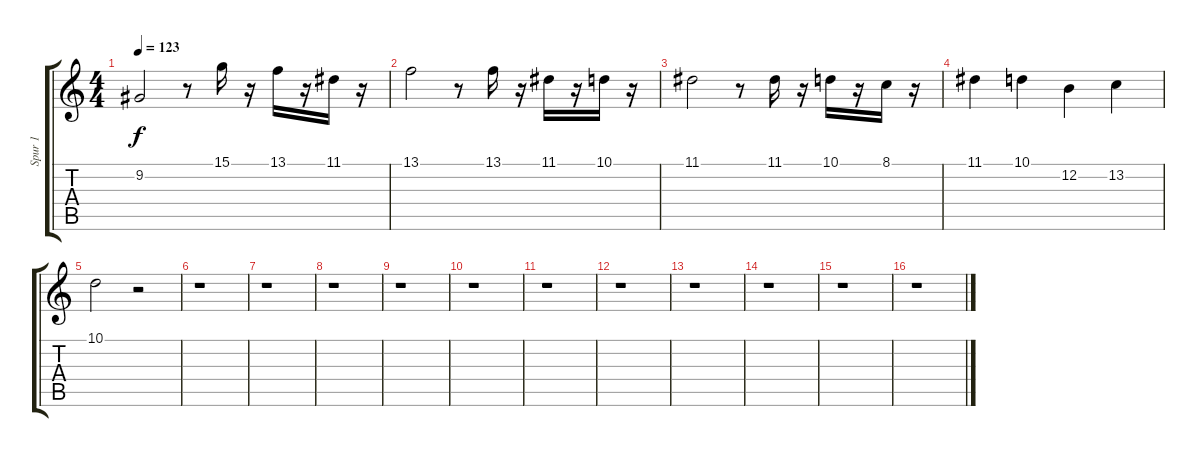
\track ("Spur 1" "Spur 1") {instrument brasssection}
\staff {score tabs}
\tuning (E4 B3 G3 D3 A2 E2) {hide}
\ts (4 4)
\tempo 123
\clef g2
\ks c
9.2.2{dy f} r.8 15.1.16 r.16 13.1.16 r.16 11.1.16 r.16 |
13.1.2 r.8 13.1.16 r.16 11.1.16 r.16 10.1.16 r.16 |
11.1.2 r.8 11.1.16 r.16 10.1.16 r.16 8.1.16 r.16 |
11.1.4 10.1.4 12.2.4 13.2.4 |
10.1.2 r.2 |
r.1 |
r.1 |
r.1 |
r.1 |
r.1 |
r.1 |
r.1 |
r.1 |
r.1 |
r.1 |
r.1
